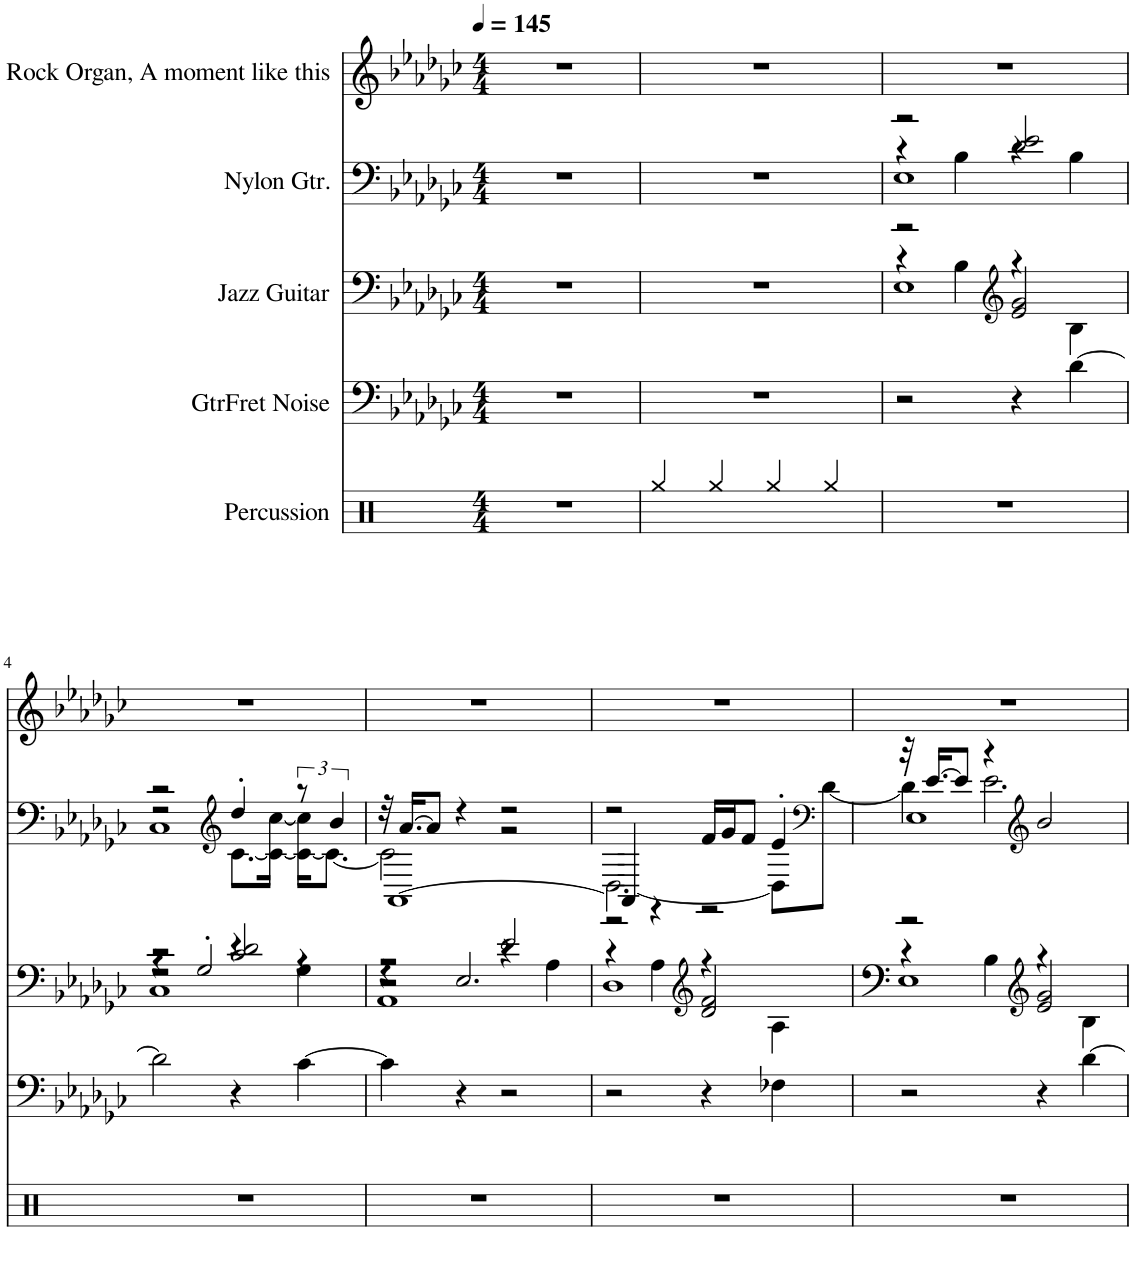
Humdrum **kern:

**kern	**kern	**kern	**kern	**kern
*part5	*part4	*part3	*part2	*part1
*staff5	*staff4	*staff3	*staff2	*staff1
*I"Percussion	*I"GtrFret Noise	*I"Jazz Guitar	*I"Nylon Gtr.	*I"Rock Organ, A moment like this
*clefX	*clefF4	*clefF4	*clefF4	*clefG2
*k[]	*k[b-e-a-d-g-c-]	*k[b-e-a-d-g-c-]	*k[b-e-a-d-g-c-]	*k[b-e-a-d-g-c-]
*M4/4	*M4/4	*M4/4	*M4/4	*M4/4
*MM145	*MM145	*MM145	*MM145	*MM145
=1	=1	=1	=1	=1
1r	1r	1r	1r	1r
=2	=2	=2	=2	=2
4Rgg/	1r	1r	1r	1r
4Rgg/	.	.	.	.
4Rgg/	.	.	.	.
4Rgg/	.	.	.	.
=3	=3	=3	=3	=3
*	*	*^	*^	*
*	*	*	*^	*	*^	*
1r	2r	2r	4r	1E-	2r	4r	1E-	1r
.	.	.	4B-\	.	.	4B-\	.	.
*	*	*clefG2	*	*	*	*	*	*
.	4r	2e-/ 2g-/	4r	.	2d-/ 2e-/	4r	.	.
.	[4d-\	.	4B-\	.	.	4B-\	.	.
!!LO:LB:g=z
=4	=4	=4	=4	=4	=4	=4	=4	=4
*	*	*	*	*^	*	*	*	*
1r	2d-\]	2r	2r	4r	1C-	2r	2r	1C-	1r
.	.	.	.	2G-'/	.	.	.	.	.
*	*	*	*	*	*	*clefG2	*	*	*
.	4r	2c-/ 2d-/	4r	.	.	4dd-'/	[8.c-\L	.	.
.	.	.	.	.	.	.	16c-\_ [16cc-\Jk	.	.
.	[4c-\	.	4G-\	4r	.	12r	16c-\_ 16cc-\]KL	.	.
.	.	.	.	.	.	.	8.c-\J_	.	.
.	.	.	.	.	.	6b-/	.	.	.
=5	=5	=5	=5	=5	=5	=5	=5	=5	=5
1r	4c-\]	2r	2r	4r	1AA-	32r	2c-\]	[1AA-	1r
.	.	.	.	.	.	[16.a-/KL	.	.	.
.	.	.	.	.	.	8a-/J]	.	.	.
.	4r	.	.	2.E-/	.	4r	.	.	.
.	2r	2e-/	4r	.	.	2r	2r	.	.
.	.	.	4A-\	.	.	.	.	.	.
*	*	*	*	*v	*v	*	*	*	*
=6	=6	=6	=6	=6	=6	=6	=6	=6
1r	2r	2r	4r	1D-	2r	[2.D-\	4AA-/]	1r
.	.	.	4A-\	.	.	.	4r	.
*	*	*clefG2	*	*	*	*	*	*
.	4r	2d-/ 2f/	4r	.	16f/LL	.	2r	.
.	.	.	.	.	16g-/J	.	.	.
.	.	.	.	.	8f/J	.	.	.
.	4F-X\	.	4A-\	.	4e-'/	8D-\L]	.	.
*	*	*	*	*	*clefF4	*	*	*
.	.	.	.	.	.	[8d-\J	.	.
=7	=7	=7	=7	=7	=7	=7	=7	=7
1r	2r	2r	4r	1E-	32r	4d-\]	1E-	1r
.	.	.	.	.	[16.e-/KL	.	.	.
.	.	.	.	.	8e-/J]	.	.	.
.	.	.	4B-\	.	4r	2.e-\	.	.
*	*	*clefG2	*	*	*clefG2	*	*	*
.	4r	2e-/ 2g-/	4r	.	2b-/	.	.	.
.	[4d-\	.	4B-\	.	.	.	.	.
*	*	*v	*v	*v	*	*	*	*
*	*	*	*v	*v	*v	*
=	=	=	=	=
*-	*-	*-	*-	*-
